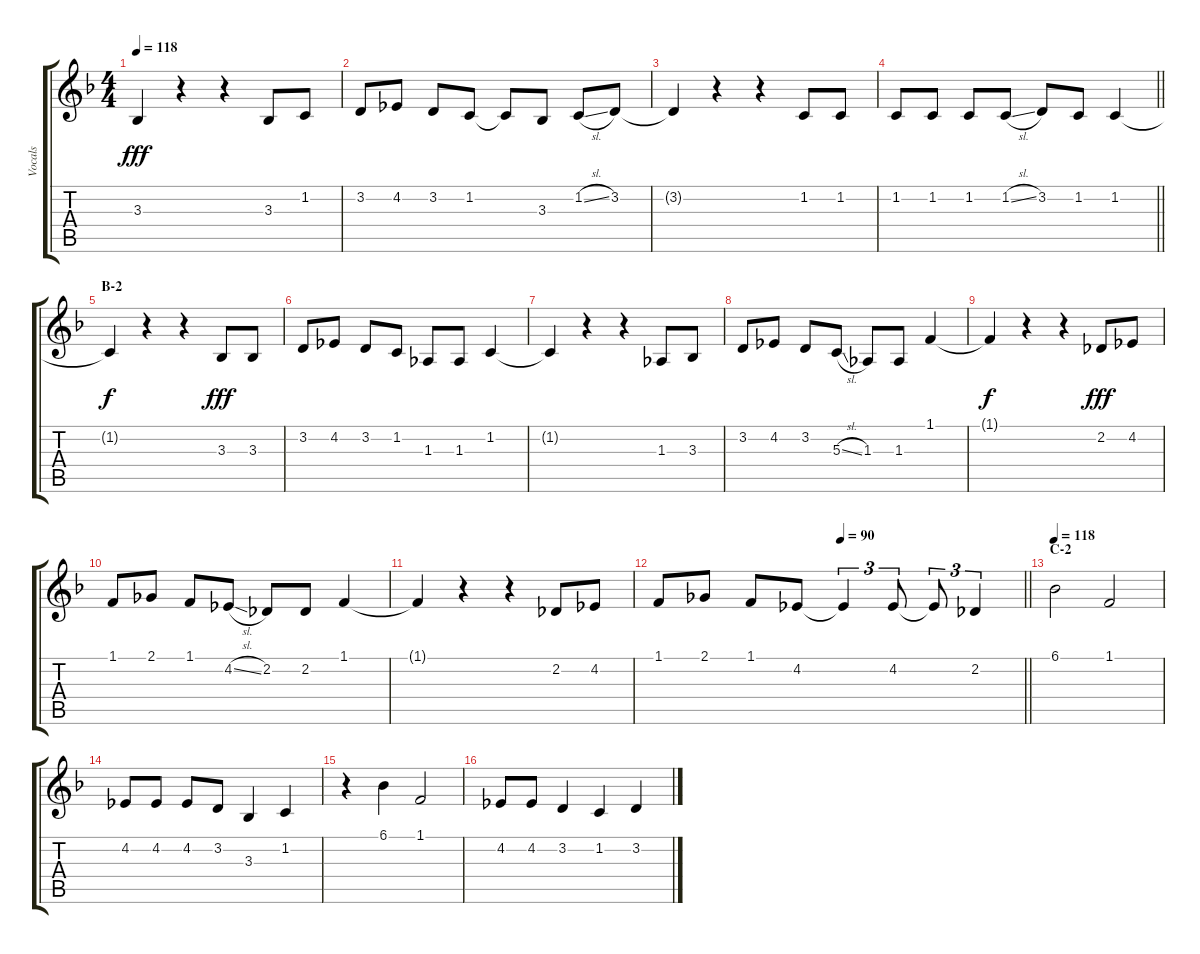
\track ("Vocals" "Vocals") {instrument voiceoohs}
\staff {score tabs}
\tuning (E4 B3 G3 D3 A2 E2) {hide}
\ts (4 4)
\tempo 118
\clef g2
\ks f
3.3{t}.4{dy fff} r.4 r.4 3.3.8 1.2.8 |
3.2.8 4.2.8 3.2.8 1.2.8 1.2{t}.8 3.3.8 1.2{sl}.8 3.2.8 |
3.2{t}.4 r.4 r.4 1.2.8 1.2.8 |
\barLineRight lightlight
1.2.8 1.2.8 1.2.8 1.2{sl}.8 3.2.8 1.2.8 1.2.4 |
\section ("" "B-2")
1.2{t}.4{dy f} r.4 r.4 3.3.8{dy fff} 3.3.8 |
3.2.8 4.2.8 3.2.8 1.2.8 1.3.8 1.3.8 1.2.4 |
1.2{t}.4 r.4 r.4 1.3.8 3.3.8 |
3.2.8 4.2.8 3.2.8 5.3{sl}.8 1.3.8 1.3.8 1.1.4 |
1.1{t}.4{dy f} r.4 r.4 2.2.8{dy fff} 4.2.8 |
1.1.8 2.1.8 1.1.8 4.2{sl}.8 2.2.8 2.2.8 1.1.4 |
1.1{t}.4 r.4 r.4 2.2.8 4.2.8 |
\tempo (90 0.5)
\barLineRight lightlight
1.1.8 2.1.8 1.1.8 4.2.8 4.2{t}.4{tu (3 2)} 4.2.8{tu (3 2)} 4.2{t}.8{tu (3 2)} 2.2.4{tu (3 2)} |
\section ("" "C-2")
\tempo 118
6.1.2 1.1.2 |
4.2.8 4.2.8 4.2.8 3.2.8 3.3.4 1.2.4 |
r.4 6.1.4 1.1.2 |
4.2.8 4.2.8 3.2.4 1.2.4 3.2.4
